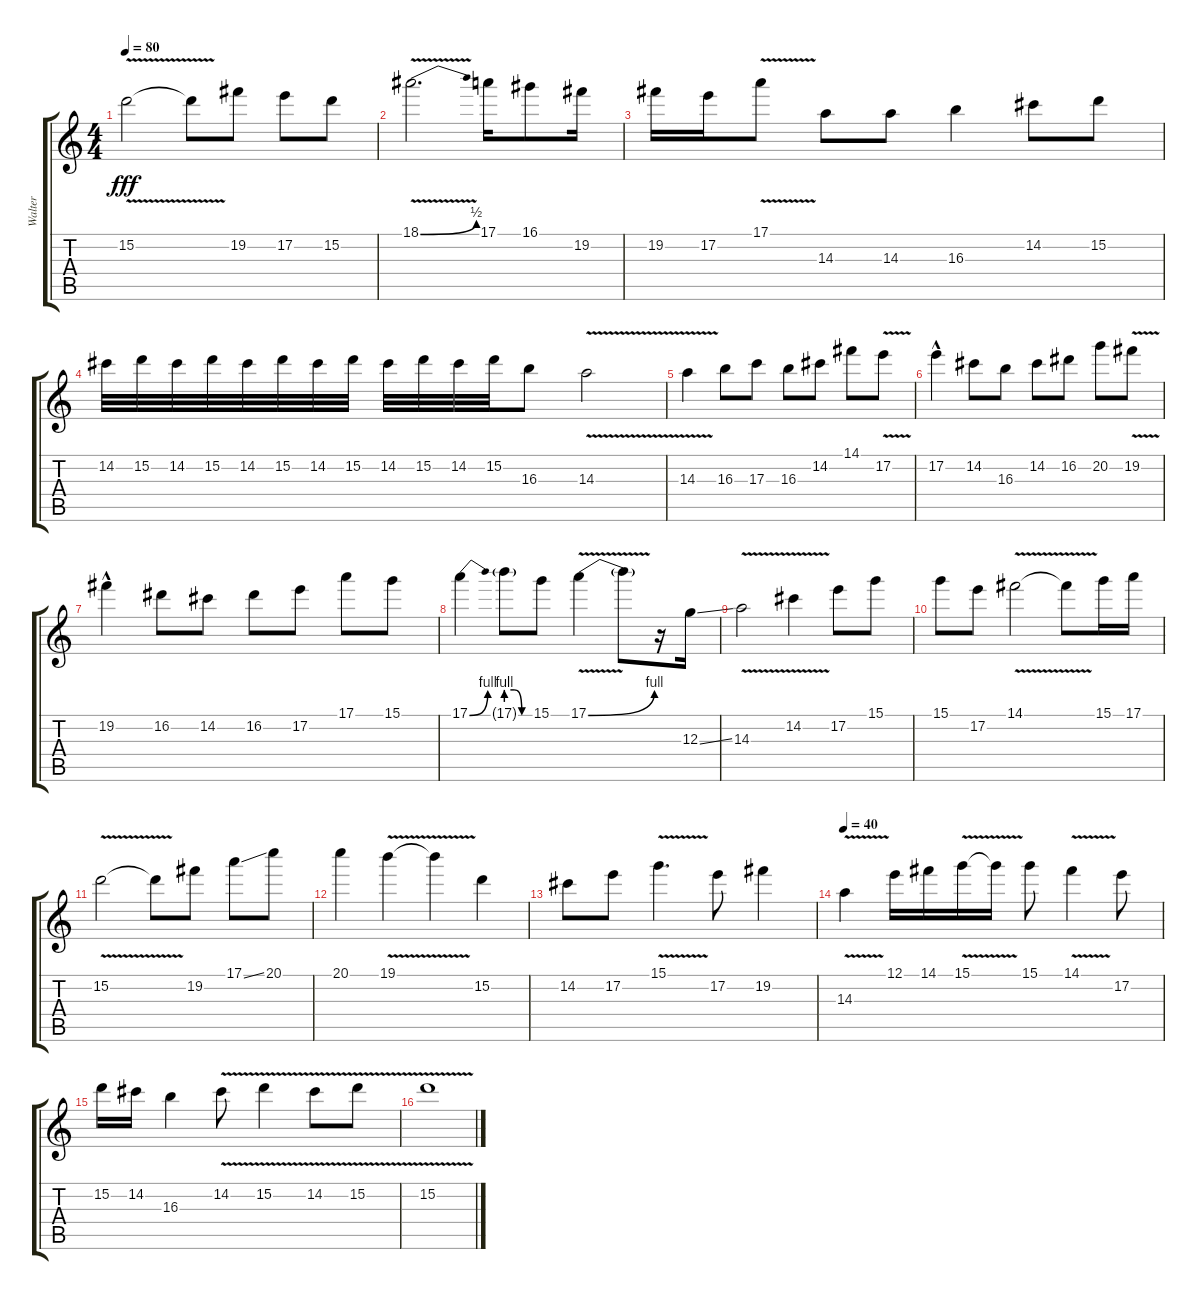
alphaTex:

\track ("Walter" "Walter") {instrument distortionguitar}
\staff {score tabs}
\tuning (E4 B3 G3 D3 A2 E2) {hide}
\ts (4 4)
\tempo 80
\clef g2
\ks c
15.2{v}.2{dy fff} 15.2{t}.8 19.2.8 17.2.8 15.2.8 |
18.1{be (bend 0 0 60 2) v}.2{d} 17.1.16 16.1.8 19.2.16 |
19.2.16 17.2.16 17.1{v}.8 14.3.8 14.3.8 16.3.4 14.2.8 15.2.8 |
14.2.32 15.2.32 14.2.32 15.2.32 14.2.32 15.2.32 14.2.32 15.2.32 14.2.32 15.2.32 14.2.32 15.2.32 16.3.8 14.3{v}.2 |
14.3{v}.4 16.3.8 17.3.8 16.3.8 14.2.8 14.1.8 17.2{v}.8 |
17.2{hac}.4 14.2.8 16.3.8 14.2.8 16.2.8 20.2.8 19.2{v}.8 |
19.2{hac}.4 16.2.8 14.2.8 16.2.8 17.2.8 17.1.8 15.1.8 |
17.1{be (bend 0 0 60 4)}.4 17.1{be (custom 0 4 20 4 40 0 60 0) g}.8 15.1.8 17.1{be (bend 0 0 60 4) v}.4 17.1{t}.8 r.16 12.3{ss}.16 |
14.3{v}.2 14.2{v}.4 17.2.8 15.1.8 |
15.1.8 17.2.8 14.1{v}.2 14.1{t}.8 15.1.16 17.1.16 |
15.2{v}.2 15.2{t}.8 19.2.8 17.1{ss}.8 20.1.8 |
20.1.4 19.1{v}.4 19.1{t}.4 15.2.4 |
14.2.8 17.2.8 15.1{v}.4{d} 17.2.8 19.2.4 |
\tempo 40
14.3{v}.4 12.1.16 14.1.16 15.1{v}.16 15.1{t}.16 15.1.8 14.1{v}.4 17.2.8 |
15.2.16 14.2.16 16.3.4 14.2{v}.8 15.2{v}.4 14.2{v}.8 15.2{v}.8 |
15.2{v}.1
